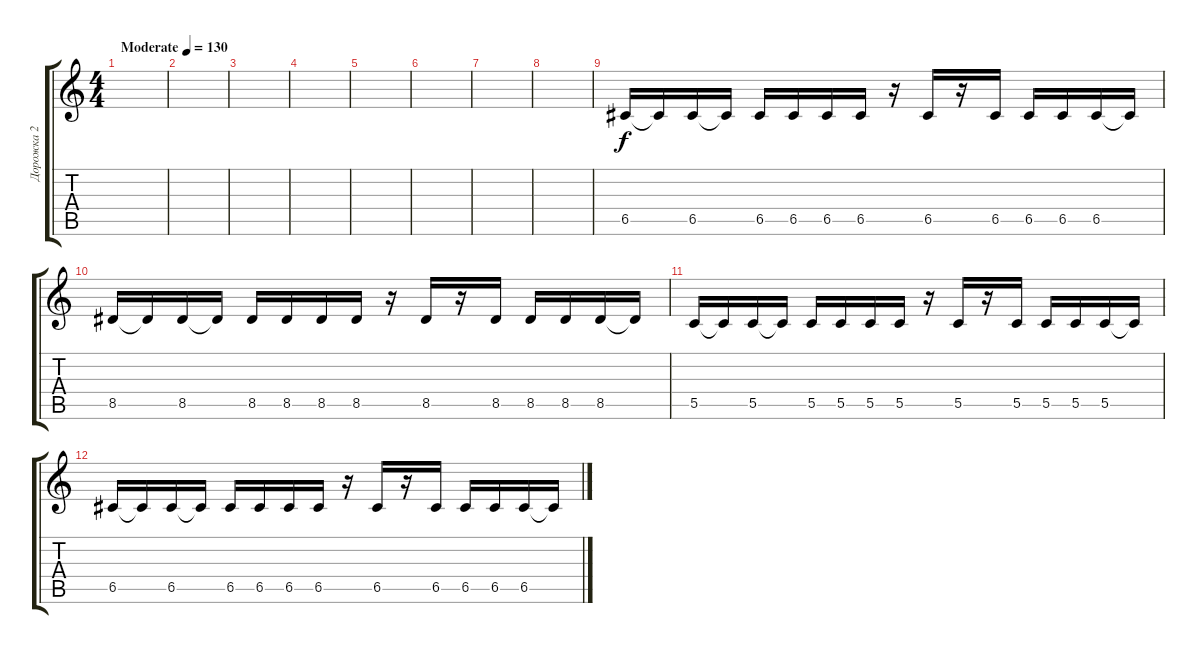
\track ("Дорожка 2" "Дорожка 2") {instrument overdrivenguitar}
\staff {score tabs}
\tuning (D4 A3 F3 C3 G2 C2) {hide}
\ts (4 4)
\tempo (130 "Moderate")
\clef g2
\ks c
|
|
|
|
|
|
|
|
6.5.16 6.5{t}.16 6.5.16 6.5{t}.16 6.5.16 6.5.16 6.5.16 6.5.16 r.16 6.5.16 r.16 6.5.16 6.5.16 6.5.16 6.5.16 6.5{t}.16 |
8.5.16 8.5{t}.16 8.5.16 8.5{t}.16 8.5.16 8.5.16 8.5.16 8.5.16 r.16 8.5.16 r.16 8.5.16 8.5.16 8.5.16 8.5.16 8.5{t}.16 |
5.5.16 5.5{t}.16 5.5.16 5.5{t}.16 5.5.16 5.5.16 5.5.16 5.5.16 r.16 5.5.16 r.16 5.5.16 5.5.16 5.5.16 5.5.16 5.5{t}.16 |
6.5.16 6.5{t}.16 6.5.16 6.5{t}.16 6.5.16 6.5.16 6.5.16 6.5.16 r.16 6.5.16 r.16 6.5.16 6.5.16 6.5.16 6.5.16 6.5{t}.16
